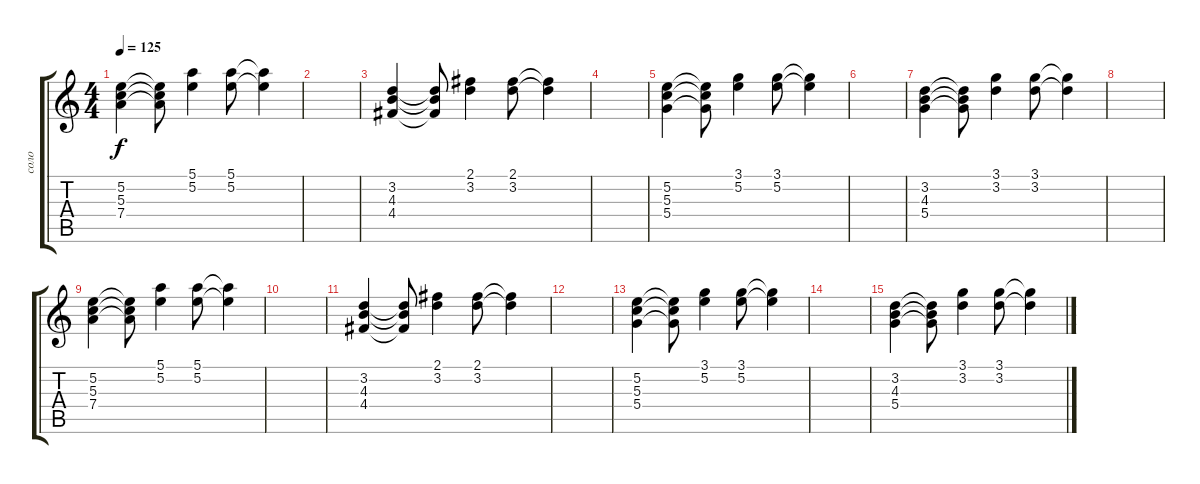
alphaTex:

\track ("соло" "соло") {instrument electricguitarclean}
\staff {score tabs}
\tuning (E4 B3 G3 D3 A2 E2) {hide}
\ts (4 4)
\tempo 125
\clef g2
\ks c
(5.2 5.3 7.4).4{dy f} (5.2{t} 5.3{t} 7.4{t}).8 (5.1 5.2).4 (5.1 5.2).8 (5.1{t} 5.2{t}).4 |
|
(3.2 4.3 4.4).4 (3.2{t} 4.3{t} 4.4{t}).8 (2.1 3.2).4 (2.1 3.2).8 (2.1{t} 3.2{t}).4 |
|
(5.2 5.3 5.4).4 (5.2{t} 5.3{t} 5.4{t}).8 (3.1 5.2).4 (3.1 5.2).8 (3.1{t} 5.2{t}).4 |
|
(3.2 4.3 5.4).4 (3.2{t} 4.3{t} 5.4{t}).8 (3.1 3.2).4 (3.1 3.2).8 (3.1{t} 3.2{t}).4 |
|
(5.2 5.3 7.4).4 (5.2{t} 5.3{t} 7.4{t}).8 (5.1 5.2).4 (5.1 5.2).8 (5.1{t} 5.2{t}).4 |
|
(3.2 4.3 4.4).4 (3.2{t} 4.3{t} 4.4{t}).8 (2.1 3.2).4 (2.1 3.2).8 (2.1{t} 3.2{t}).4 |
|
(5.2 5.3 5.4).4 (5.2{t} 5.3{t} 5.4{t}).8 (3.1 5.2).4 (3.1 5.2).8 (3.1{t} 5.2{t}).4 |
|
(3.2 4.3 5.4).4 (3.2{t} 4.3{t} 5.4{t}).8 (3.1 3.2).4 (3.1 3.2).8 (3.1{t} 3.2{t}).4
